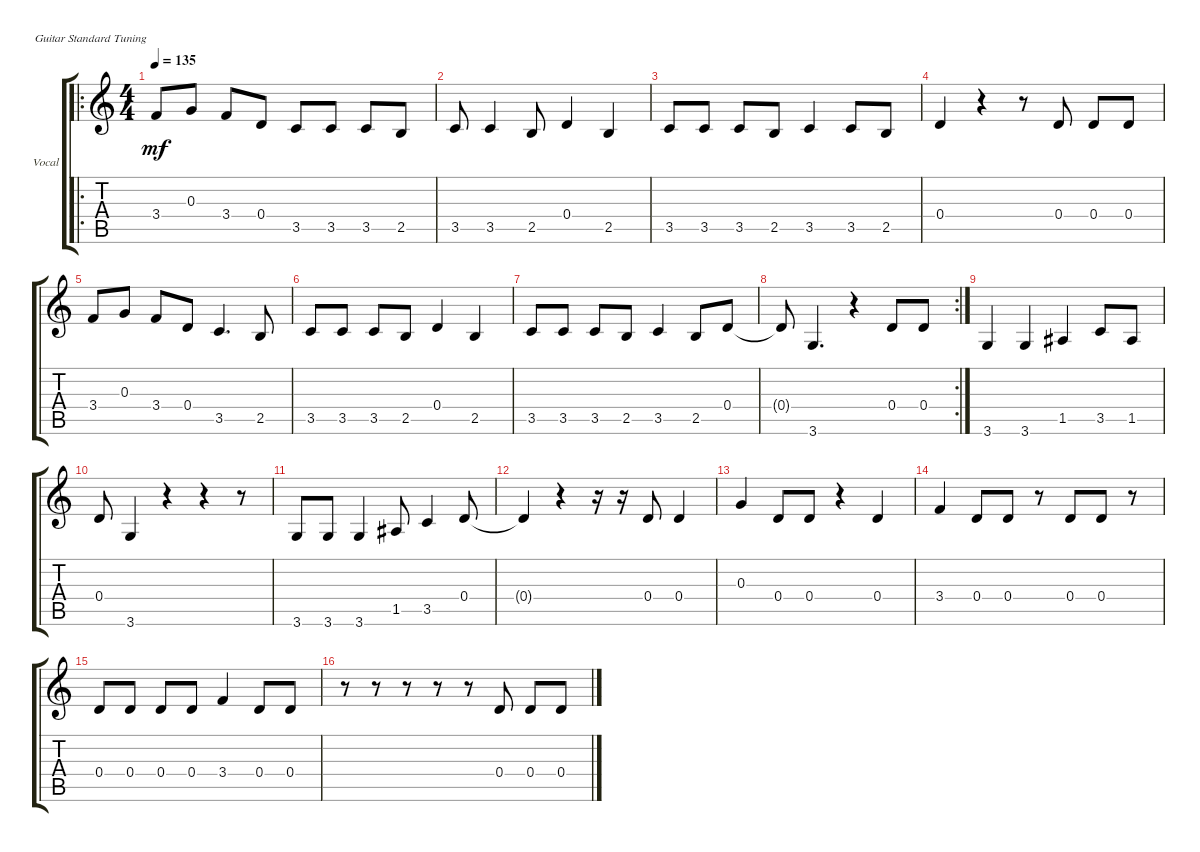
\defaultSystemsLayout 4
\bracketExtendMode groupsimilarinstruments
\firstSystemTrackNameOrientation horizontal
\otherSystemsTrackNameOrientation horizontal
\track ("Vocal" "Vocal") {instrument acousticguitarnylon}
\staff {score tabs}
\tuning (E4 B3 G3 D3 A2 E2)
\ro
\ts (4 4)
\tempo 135
\clef g2
\ks c
3.4.8{dy mf} 0.3.8 3.4.8 0.4.8 3.5.8 3.5.8 3.5.8 2.5.8 |
3.5.8 3.5.4 2.5.8 0.4.4 2.5.4 |
3.5.8 3.5.8 3.5.8 2.5.8 3.5.4 3.5.8 2.5.8 |
0.4.4 r.4 r.8 0.4.8 0.4.8 0.4.8 |
3.4.8 0.3.8 3.4.8 0.4.8 3.5.4{d} 2.5.8 |
3.5.8 3.5.8 3.5.8 2.5.8 0.4.4 2.5.4 |
3.5.8 3.5.8 3.5.8 2.5.8 3.5.4 2.5.8 0.4.8 |
\rc 2
0.4{t}.8 3.6.4{d} r.4 0.4.8 0.4.8 |
3.6.4 3.6.4 1.5.4 3.5.8 1.5.8 |
0.4.8 3.6.4 r.4 r.4 r.8 |
3.6.8 3.6.8 3.6.4 1.5.8 3.5.4 0.4.8 |
0.4{t}.4 r.4 r.16 r.16 0.4.8 0.4.4 |
0.3.4 0.4.8 0.4.8 r.4 0.4.4 |
3.4.4 0.4.8 0.4.8 r.8 0.4.8{beam merge} 0.4.8 r.8 |
0.4.8 0.4.8 0.4.8 0.4.8 3.4.4 0.4.8 0.4.8 |
r.8 r.8 r.8 r.8 r.8 0.4.8 0.4.8 0.4.8
